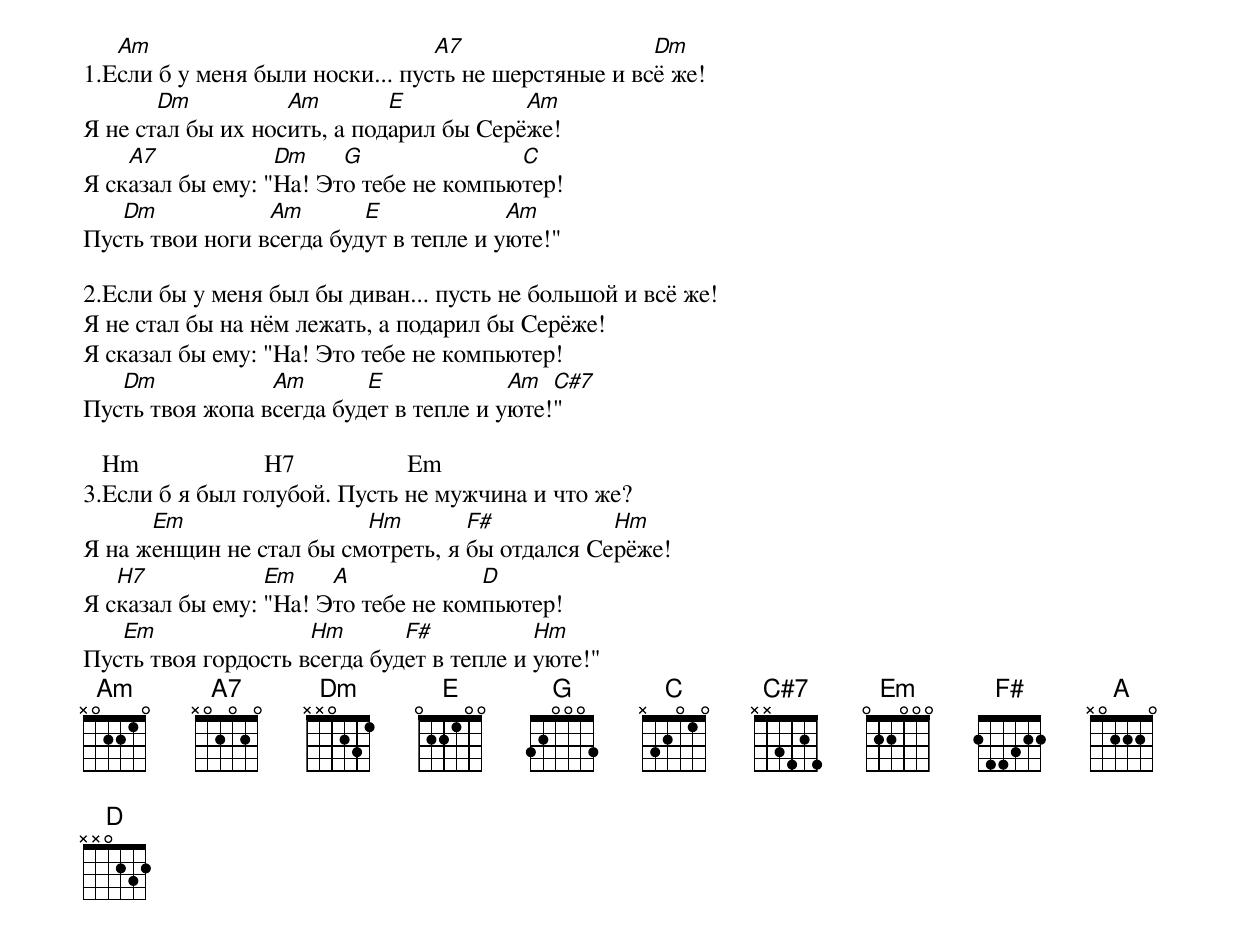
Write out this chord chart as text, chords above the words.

   Am                            A7                  Dm
1.Если б у меня были носки... пусть не шерстяные и всё же!
       Dm          Am        E           Am
Я не стал бы их носить, а подарил бы Серёже!
    A7            Dm    G               C
Я сказал бы ему: "На! Это тебе не компьютер!
   Dm            Am       E             Am
Пусть твои ноги всегда будут в тепле и уюте!"

2.Если бы у меня был бы диван... пусть не большой и всё же!
Я не стал бы на нём лежать, а подарил бы Серёже!
Я сказал бы ему: "На! Это тебе не компьютер!
   Dm            Am       E             Am  C#7
Пусть твоя жопа всегда будет в тепле и уюте!"

   Hm                    H7                  Em
3.Если б я был голубой. Пусть не мужчина и что же?
      Em                 Hm        F#           Hm
Я на женщин не стал бы смотреть, я бы отдался Серёже!
   H7            Em    A             D
Я сказал бы ему: "На! Это тебе не компьютер!
   Em                Hm       F#           Hm
Пусть твоя гордость всегда будет в тепле и уюте!"
